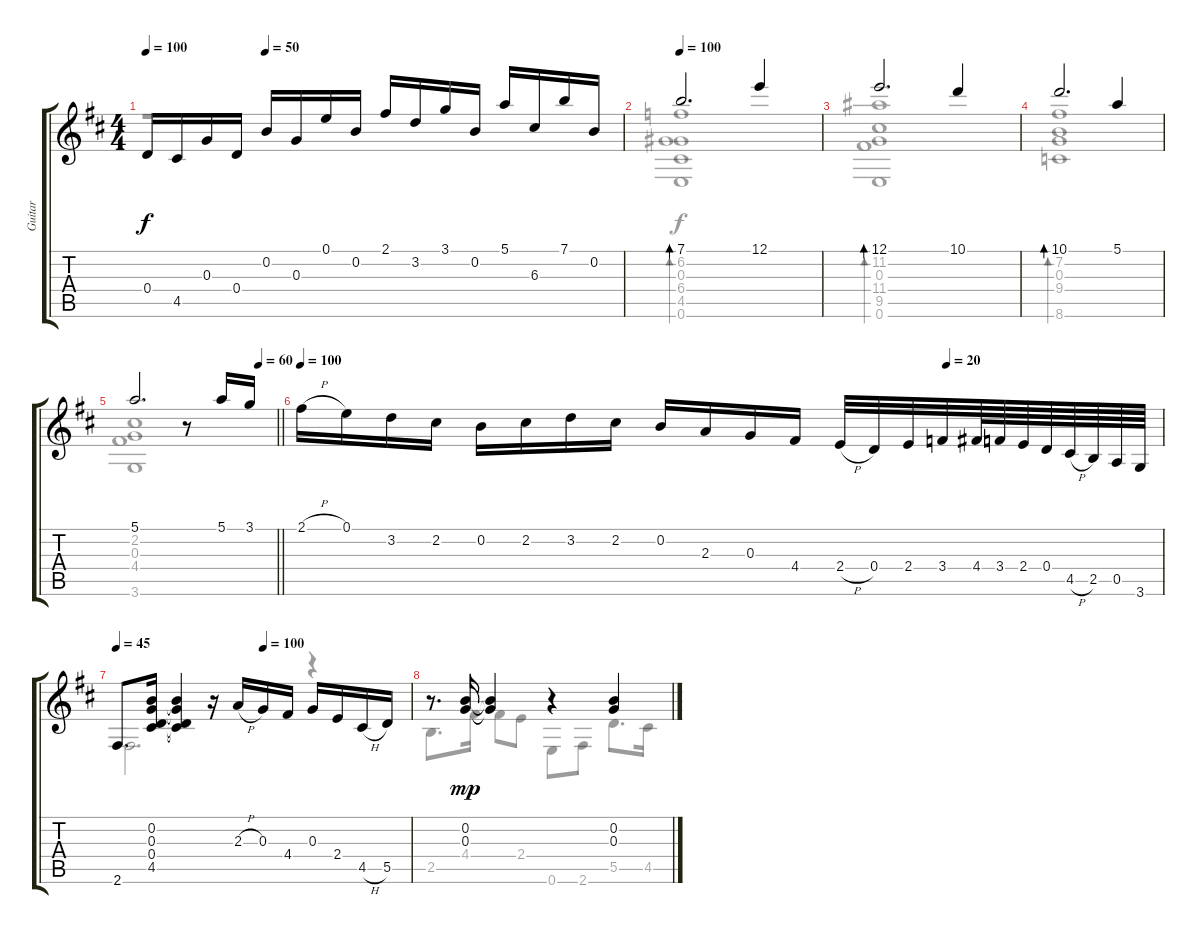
\track ("Guitar" "Guitar") {instrument acousticguitarnylon}
\staff {score tabs}
\tuning (E4 B3 G3 D3 A2 E2) {hide}
\voice
\ts (4 4)
\tempo 100
\tempo (50 0.25)
\clef g2
\ks bminor
0.4.16{dy f} 4.5.16 0.3.16 0.4.16 0.2.16 0.3.16 0.1.16 0.2.16 2.1.16 3.2.16 3.1.16 0.2.16 5.1.16 6.3.16 7.1.16 0.2.16 |
\tempo 100
7.1.2{d bd 120} 12.1.4 |
12.1.2{d bd 120} 10.1.4 |
10.1.2{d bd 120} 5.1.4 |
\tempo (60 0.875)
\barLineRight lightlight
5.1.2{d} r.8 5.1.16 3.1.16 |
\tempo 100
\tempo (20 0.75)
2.1{h}.16 0.1.16 3.2.16 2.2.16 0.2.16 2.2.16 3.2.16 2.2.16 0.2.16 2.3.16 0.3.16 4.4.16 2.4{h}.32 0.4.32 2.4.32 3.4.32 4.4.64 3.4.64 2.4.64 0.4.64 4.5{h}.64 2.5.64 0.5.64 3.6.64 |
\tempo 45
\tempo (100 0.5)
2.6.8{d} (0.2 0.3 0.4 4.5).16 (0.2{t} 0.3{t} 0.4{t} 4.5{t}).4 r.16 2.3{h}.16 0.3.16 4.4.16 0.3.16 2.4.16 4.5{h}.16 5.5.16 |
r.8{d} (0.2 0.3).16{dy mp} (0.2{t} 0.3{t}).4 r.4 (0.2 0.3).4
\voice
\clef g2
\ottava regular
\simile none
\ks bminor
r.1{dy f} |
(6.2 0.3 6.4 4.5 0.6).1{bd 60} |
(11.2 0.3 11.4 9.5 0.6).1{bd 60} |
(7.2 0.3 9.4 8.6).1{bd 60} |
\barLineRight lightlight
(2.2 0.3 4.4 3.6).1 |
|
2.6.2{d} r.4 |
2.5.8{d} 4.4.16 4.4{t}.8 2.4.8 0.6.8 2.6.8 5.5.8{d} 4.5.16
